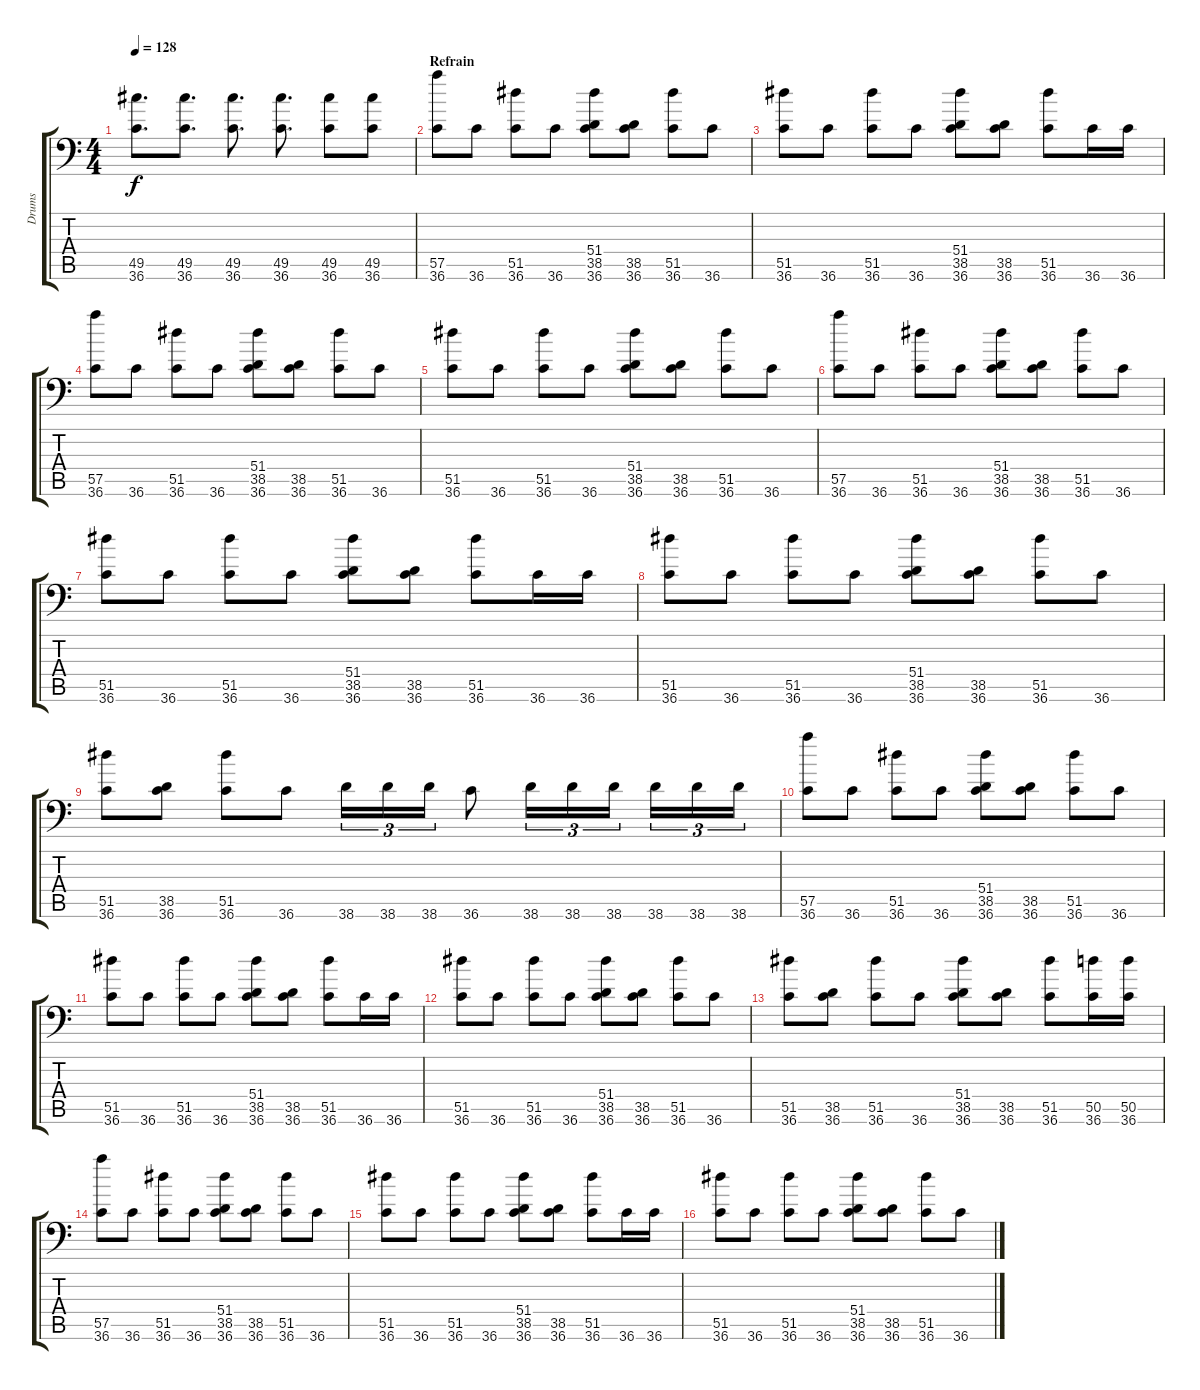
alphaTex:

\track ("Drums" "Drums") {instrument acousticgrandpiano}
\staff {score tabs}
\tuning (C-1 C-1 C-1 C-1 C-1 C-1) {hide}
\ts (4 4)
\tempo 128
\clef f4
\ks c
(49.5 36.6).8{d dy f} (49.5 36.6).8{d} (49.5 36.6).8{d} (49.5 36.6).8{d} (49.5 36.6).8 (49.5 36.6).8 |
\section ("" "Refrain")
(57.5 36.6).8 36.6.8 (51.5 36.6).8 36.6.8 (51.4 38.5 36.6).8 (38.5 36.6).8 (51.5 36.6).8 36.6.8 |
(51.5 36.6).8 36.6.8 (51.5 36.6).8 36.6.8 (51.4 38.5 36.6).8 (38.5 36.6).8 (51.5 36.6).8 36.6.16 36.6.16 |
(57.5 36.6).8 36.6.8 (51.5 36.6).8 36.6.8 (51.4 38.5 36.6).8 (38.5 36.6).8 (51.5 36.6).8 36.6.8 |
(51.5 36.6).8 36.6.8 (51.5 36.6).8 36.6.8 (51.4 38.5 36.6).8 (38.5 36.6).8 (51.5 36.6).8 36.6.8 |
(57.5 36.6).8 36.6.8 (51.5 36.6).8 36.6.8 (51.4 38.5 36.6).8 (38.5 36.6).8 (51.5 36.6).8 36.6.8 |
(51.5 36.6).8 36.6.8 (51.5 36.6).8 36.6.8 (51.4 38.5 36.6).8 (38.5 36.6).8 (51.5 36.6).8 36.6.16 36.6.16 |
(51.5 36.6).8 36.6.8 (51.5 36.6).8 36.6.8 (51.4 38.5 36.6).8 (38.5 36.6).8 (51.5 36.6).8 36.6.8 |
(51.5 36.6).8 (38.5 36.6).8 (51.5 36.6).8 36.6.8 38.6.16{tu (3 2)} 38.6.16{tu (3 2)} 38.6.16{tu (3 2)} 36.6.8 38.6.16{tu (3 2)} 38.6.16{tu (3 2)} 38.6.16{tu (3 2)} 38.6.16{tu (3 2)} 38.6.16{tu (3 2)} 38.6.16{tu (3 2)} |
(57.5 36.6).8 36.6.8 (51.5 36.6).8 36.6.8 (51.4 38.5 36.6).8 (38.5 36.6).8 (51.5 36.6).8 36.6.8 |
(51.5 36.6).8 36.6.8 (51.5 36.6).8 36.6.8 (51.4 38.5 36.6).8 (38.5 36.6).8 (51.5 36.6).8 36.6.16 36.6.16 |
(51.5 36.6).8 36.6.8 (51.5 36.6).8 36.6.8 (51.4 38.5 36.6).8 (38.5 36.6).8 (51.5 36.6).8 36.6.8 |
(51.5 36.6).8 (38.5 36.6).8 (51.5 36.6).8 36.6.8 (51.4 38.5 36.6).8 (38.5 36.6).8 (51.5 36.6).8 (50.5 36.6).16 (50.5 36.6).16 |
(57.5 36.6).8 36.6.8 (51.5 36.6).8 36.6.8 (51.4 38.5 36.6).8 (38.5 36.6).8 (51.5 36.6).8 36.6.8 |
(51.5 36.6).8 36.6.8 (51.5 36.6).8 36.6.8 (51.4 38.5 36.6).8 (38.5 36.6).8 (51.5 36.6).8 36.6.16 36.6.16 |
(51.5 36.6).8 36.6.8 (51.5 36.6).8 36.6.8 (51.4 38.5 36.6).8 (38.5 36.6).8 (51.5 36.6).8 36.6.8
